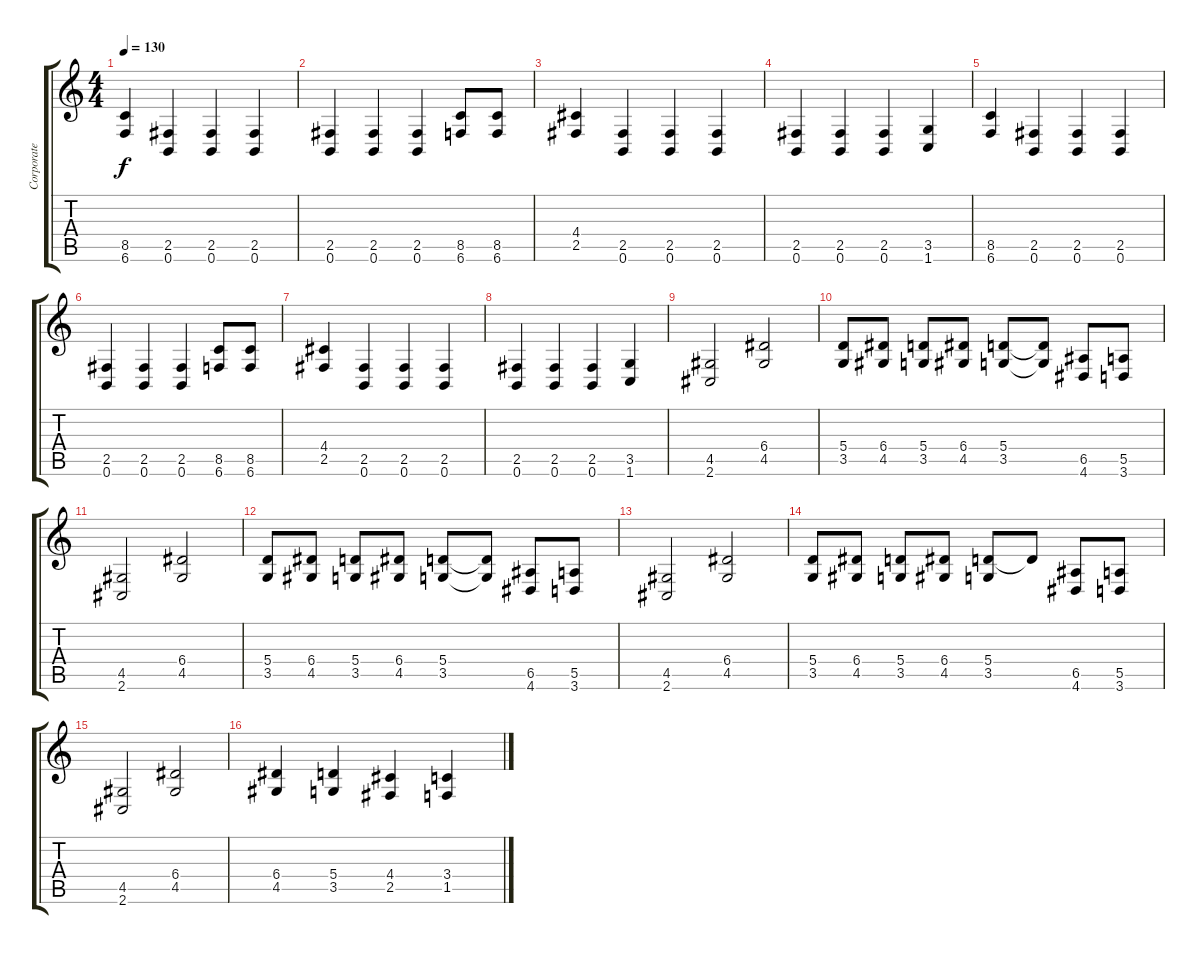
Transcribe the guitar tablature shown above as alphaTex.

\track ("Corporate Death (R)" "Corporate ") {instrument distortionguitar}
\staff {score tabs}
\tuning (B3 Gb3 D3 A2 E2 B1) {hide}
\ts (4 4)
\tempo 130
\clef g2
\ks c
(8.5 6.6).4{dy f} (2.5 0.6).4 (2.5 0.6).4 (2.5 0.6).4 |
(2.5 0.6).4 (2.5 0.6).4 (2.5 0.6).4 (8.5 6.6).8 (8.5 6.6).8 |
(4.4 2.5).4 (2.5 0.6).4 (2.5 0.6).4 (2.5 0.6).4 |
(2.5 0.6).4 (2.5 0.6).4 (2.5 0.6).4 (3.5 1.6).4 |
(8.5 6.6).4 (2.5 0.6).4 (2.5 0.6).4 (2.5 0.6).4 |
(2.5 0.6).4 (2.5 0.6).4 (2.5 0.6).4 (8.5 6.6).8 (8.5 6.6).8 |
(4.4 2.5).4 (2.5 0.6).4 (2.5 0.6).4 (2.5 0.6).4 |
(2.5 0.6).4 (2.5 0.6).4 (2.5 0.6).4 (3.5 1.6).4 |
(4.5 2.6).2 (6.4 4.5).2 |
(5.4 3.5).8 (6.4 4.5).8 (5.4 3.5).8 (6.4 4.5).8 (5.4 3.5).8 (5.4{t} 3.5{t}).8 (6.5 4.6).8 (5.5 3.6).8 |
(4.5 2.6).2 (6.4 4.5).2 |
(5.4 3.5).8 (6.4 4.5).8 (5.4 3.5).8 (6.4 4.5).8 (5.4 3.5).8 (5.4{t} 3.5{t}).8 (6.5 4.6).8 (5.5 3.6).8 |
(4.5 2.6).2 (6.4 4.5).2 |
(5.4 3.5).8 (6.4 4.5).8 (5.4 3.5).8 (6.4 4.5).8 (5.4 3.5).8 5.4{t}.8 (6.5 4.6).8 (5.5 3.6).8 |
(4.5 2.6).2 (6.4 4.5).2 |
(6.4 4.5).4 (5.4 3.5).4 (4.4 2.5).4 (3.4 1.5).4
